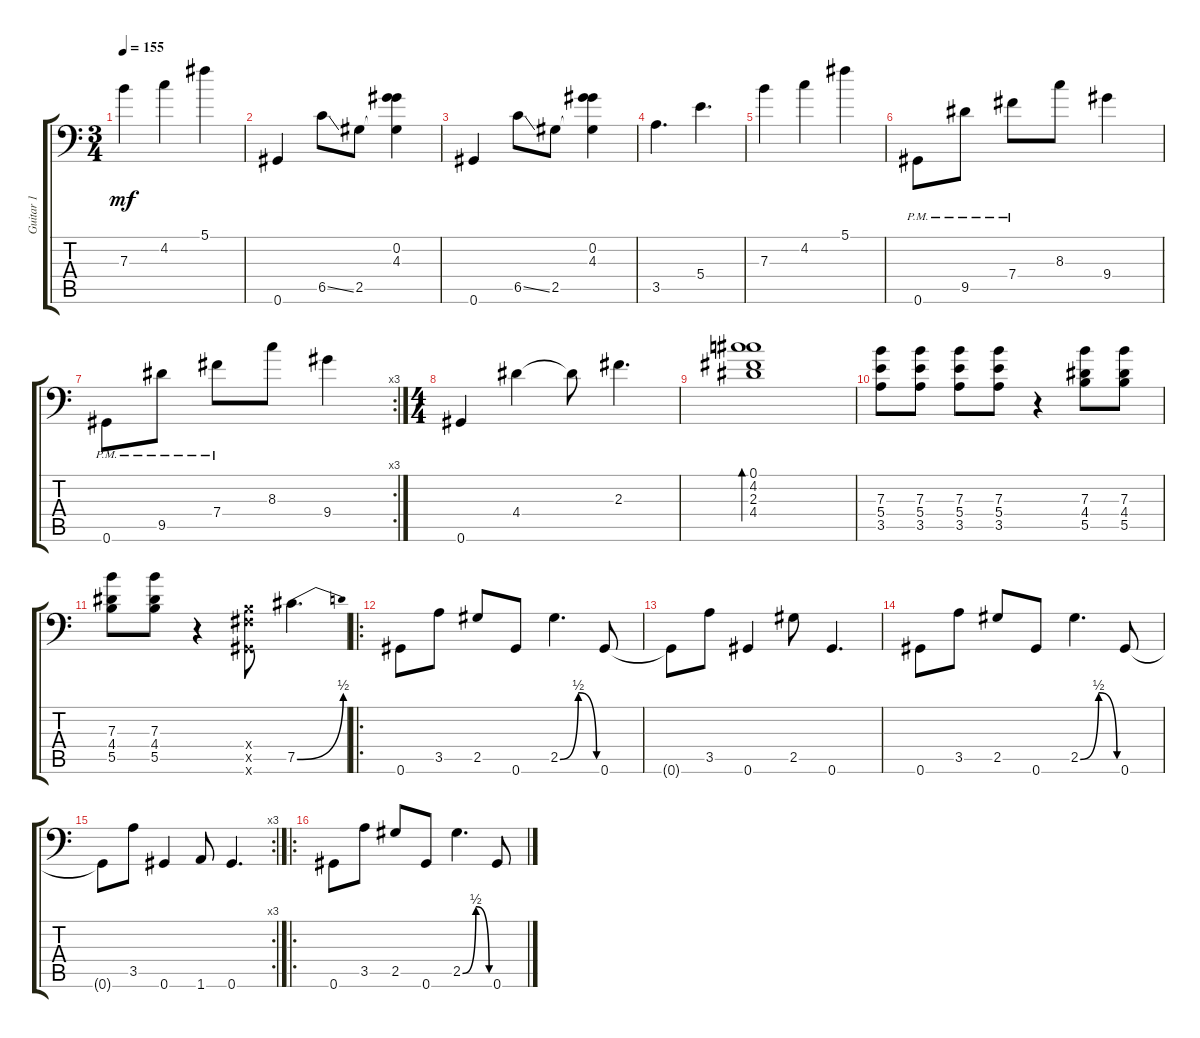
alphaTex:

\track ("Guitar 1" "Guitar 1") {instrument distortionguitar}
\staff {score tabs}
\tuning (Db4 Ab3 E3 B2 Gb2 Ab1) {hide}
\ts (3 4)
\tempo 155
\clef f4
\ks c
7.3.4{dy mf} 4.2.4 5.1.4 |
0.6.4 6.5{ss}.8 2.5.8 (0.2 4.3 2.5{t}).4 |
0.6.4 6.5{ss}.8 2.5.8 (0.2 4.3 2.5{t}).4 |
3.5.4{d} 5.4.4{d} |
7.3.4 4.2.4 5.1.4 |
0.6{pm}.8 9.5{pm}.8 7.4{pm}.8 8.3.8 9.4.4 |
\rc 3
0.6{pm}.8 9.5{pm}.8 7.4{pm}.8 8.3.8 9.4.4 |
\ts (4 4)
0.6.4 4.4.4 4.4{t}.8 2.3.4{d} |
(0.1 4.2 2.3 4.4).1{bd 30} |
(7.3 5.4 3.5).8 (7.3 5.4 3.5).8 (7.3 5.4 3.5).8 (7.3 5.4 3.5).8 r.4 (7.3 4.4 5.5).8 (7.3 4.4 5.5).8 |
(7.3 4.4 5.5).8 (7.3 4.4 5.5).8 r.4 (0.4{x} 0.5{x} 0.6{x}).8 7.5{be (bend 0 0 60 2)}.4{d} |
\ro
0.6.8 3.5.8 2.5.8 0.6.8 2.5{be (custom 0 0 30 2 30 2 60 0 60 0)}.4{d} 0.6.8 |
0.6{t}.8 3.5.8 0.6.4 2.5.8 0.6.4{d} |
0.6.8 3.5.8 2.5.8 0.6.8 2.5{be (custom 0 0 30 2 30 2 60 0 60 0)}.4{d} 0.6.8 |
\rc 3
0.6{t}.8 3.5.8 0.6.4 1.6.8 0.6.4{d} |
\ro
0.6.8 3.5.8 2.5.8 0.6.8 2.5{be (custom 0 0 30 2 30 2 60 0 60 0)}.4{d} 0.6.8
